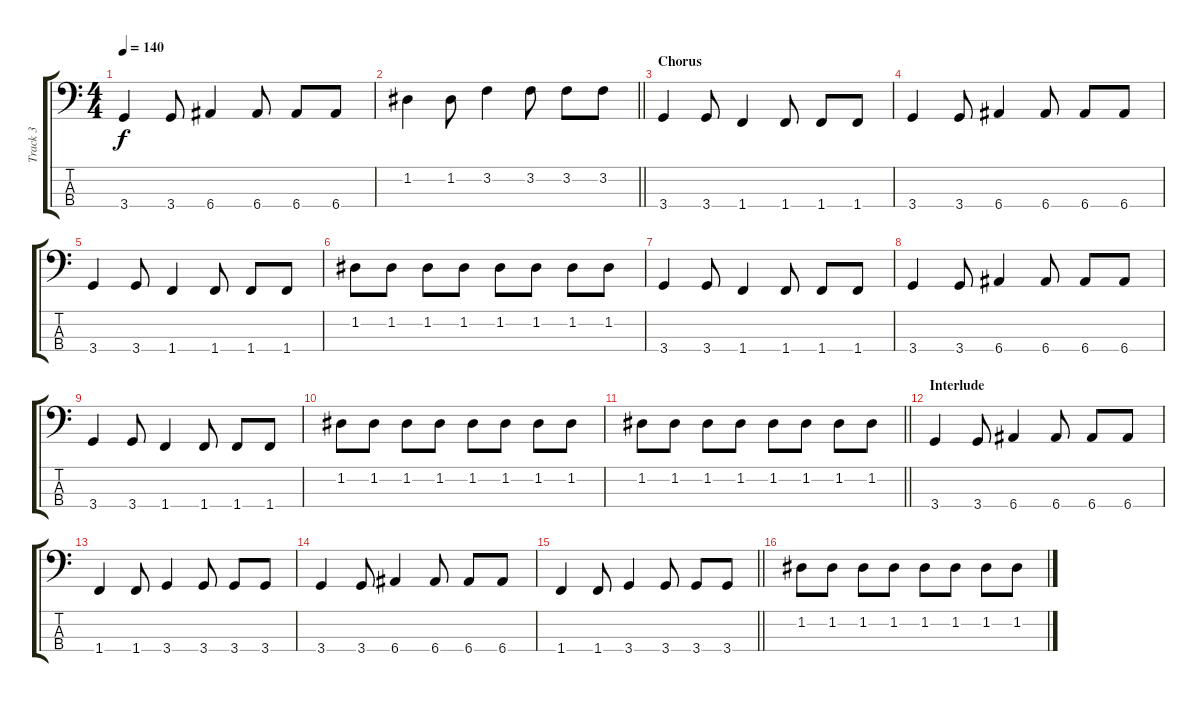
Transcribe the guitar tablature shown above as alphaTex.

\track ("Track 3" "Track 3") {instrument electricbassfinger}
\staff {score tabs}
\tuning (G2 D2 A1 E1) {hide}
\ts (4 4)
\tempo 140
\clef f4
\ks c
3.4.4{dy f} 3.4.8 6.4.4 6.4.8 6.4.8 6.4.8 |
\barLineRight lightlight
1.2.4 1.2.8 3.2.4 3.2.8 3.2.8 3.2.8 |
\section ("" "Chorus")
3.4.4 3.4.8 1.4.4 1.4.8 1.4.8 1.4.8 |
3.4.4 3.4.8 6.4.4 6.4.8 6.4.8 6.4.8 |
3.4.4 3.4.8 1.4.4 1.4.8 1.4.8 1.4.8 |
1.2.8 1.2.8 1.2.8 1.2.8 1.2.8 1.2.8 1.2.8 1.2.8 |
3.4.4 3.4.8 1.4.4 1.4.8 1.4.8 1.4.8 |
3.4.4 3.4.8 6.4.4 6.4.8 6.4.8 6.4.8 |
3.4.4 3.4.8 1.4.4 1.4.8 1.4.8 1.4.8 |
1.2.8 1.2.8 1.2.8 1.2.8 1.2.8 1.2.8 1.2.8 1.2.8 |
\barLineRight lightlight
1.2.8 1.2.8 1.2.8 1.2.8 1.2.8 1.2.8 1.2.8 1.2.8 |
\section ("" "Interlude")
3.4.4 3.4.8 6.4.4 6.4.8 6.4.8 6.4.8 |
1.4.4 1.4.8 3.4.4 3.4.8 3.4.8 3.4.8 |
3.4.4 3.4.8 6.4.4 6.4.8 6.4.8 6.4.8 |
\barLineRight lightlight
1.4.4 1.4.8 3.4.4 3.4.8 3.4.8 3.4.8 |
1.2.8 1.2.8 1.2.8 1.2.8 1.2.8 1.2.8 1.2.8 1.2.8
